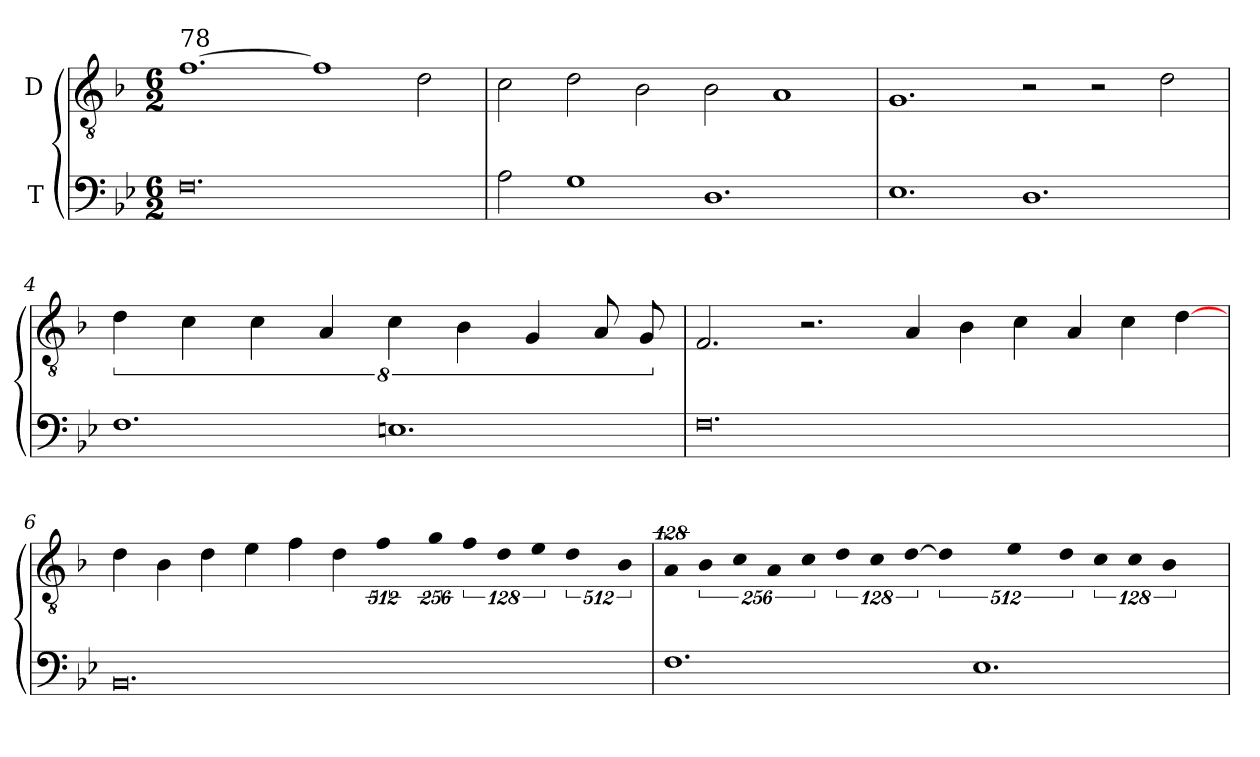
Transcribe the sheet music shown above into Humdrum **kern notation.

**kern	**kern
*part2	*part1
*staff2	*staff1
*I"T	*I"D
!!LO:PB:g=z
*clefF4	*clefGv2
*	*ITrd7c12
*k[b-e-]	*k[b-]
*B-:	*F:
*M6/2	*M6/2
=1	=1
!	!LO:TX:a:t=78
0.Fi\	[1.Fi\
.	1Fi\]
.	2Di\
=2	=2
2Ai\	2Ci\
1Gi\	2Di\
.	2BB-i\
1.Di/	2BB-i\
.	1AAi/
=3	=3
1.E-i\	1.GGi/
1.Di/	2r
.	2r
.	2Di\
=4	=4
1.Fi\	8%3Di\
.	8%3Ci\
.	8%3Ci\
.	8%3AAi/
1.Eni\	8%3Ci\
.	8%3BB-i\
.	8%3GGi/
.	16%3AAi/
.	16%3GGi/
!!LO:LB:g=z
=5	=5
0.Fi\	2.FFi/
.	2.r
.	4AAi/
.	4BB-i\
.	4Ci\
.	4AAi/
.	4Ci\
.	[4Di\
=6	=6
0.BB-i/	4Di\
.	4BB-i\
.	4Di\
.	4Ei\
.	4Fi\
.	4Di\
!	!LO:N:vis=2
.	1024%341Fi\
!	!LO:N:vis=4
.	1024%171Gi\
!	!LO:N:vis=4
.	512%85Fi\
!	!LO:N:vis=4
.	1024%171Di\
!	!LO:N:vis=4
.	1024%171Ei\
!	!LO:N:vis=2
.	1024%341Di\
!	!LO:N:vis=4
.	1024%171BB-i\
=7	=7
!	!LO:N:vis=4
1.Fi\	512%85AAi/
!	!LO:N:vis=4
.	1024%171BB-i\
!	!LO:N:vis=2
.	1024%341Ci\
!	!LO:N:vis=4
.	1024%171AAi/
!	!LO:N:vis=4
.	1024%171Ci\
!	!LO:N:vis=4
.	512%85Di\
!	!LO:N:vis=4
.	1024%171Ci\
!	!LO:N:vis=4
.	[1024%171Di\
!	!LO:N:vis=2
1.E-i\	1024%341Di\]
!	!LO:N:vis=2
.	1024%341Ei\
!	!LO:N:vis=2
.	512%171Di\
!	!LO:N:vis=4
.	512%85Ci\
!	!LO:N:vis=4
.	1024%171Ci\
!	!LO:N:vis=4
.	1024%171BB-i\
=	=
*-	*-
